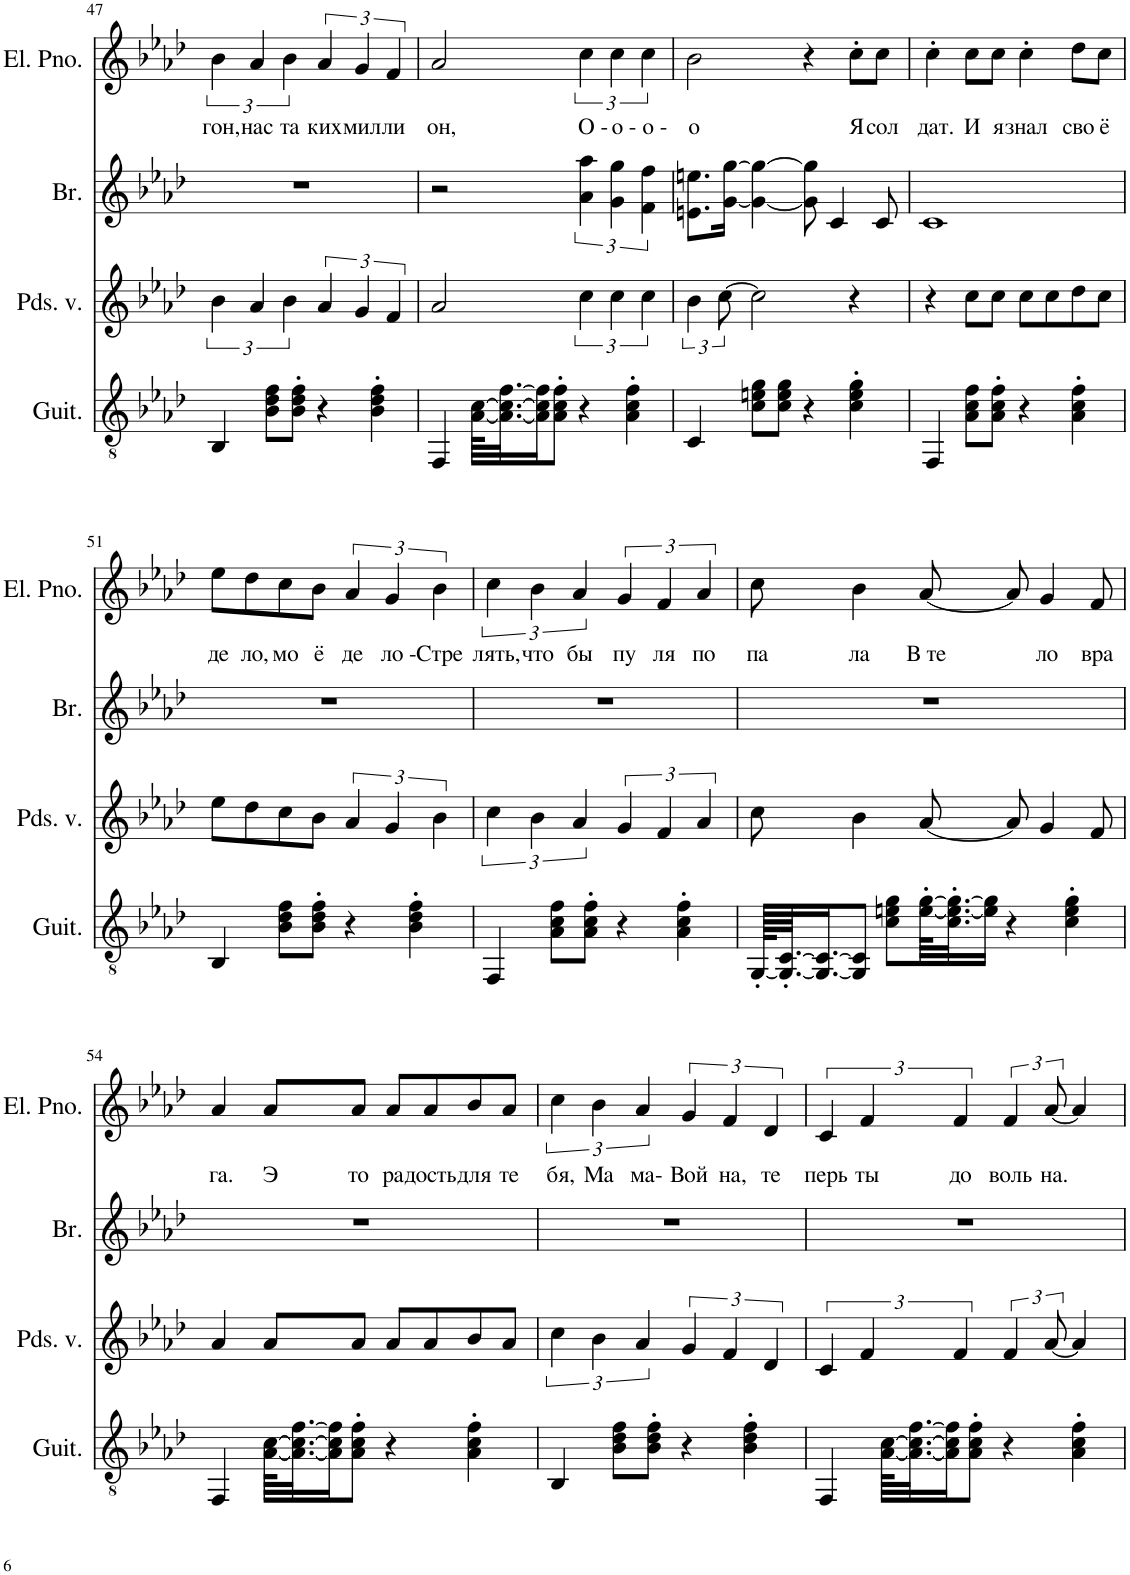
**kern	**kern	**kern	**kern	**text
*part4	*part3	*part2	*part1	*part1
*staff4	*staff3	*staff2	*staff1	*staff1
*I"Acoustic Guitar, Гитара ак	*I"Pardessus de viole, violin	*I"Brass, brass section	*I"Electric Piano, Мелодия	*
*I'Guit.	*I'Pds. v.	*I'Br.	*I'El. Pno.	*
!!LO:PB:g=z
*clefGv2	*clefG2	*clefG2	*clefG2	*
*k[b-e-a-d-]	*k[b-e-a-d-]	*k[b-e-a-d-]	*k[b-e-a-d-]	*
*M4/4	*M4/4	*M4/4	*M4/4	*
=47	=47	=47	=47	=47
!	!	!	!	!LO:LY:b
4BB-/	6b-\	1r	6b-\	гон,
!	!	!	!	!LO:LY:b
.	6a-/	.	6a-/	нас
8B-\ 8d-\ 8f\L	.	.	.	.
!	!	!	!	!LO:LY:b
.	6b-\	.	6b-\	та
8B-\' 8d-\' 8f\'J	.	.	.	.
!	!	!	!	!LO:LY:b
4r	6a-/	.	6a-/	ких
!	!	!	!	!LO:LY:b
.	6g/	.	6g/	мил
4B-\' 4d-\' 4f\'	.	.	.	.
!	!	!	!	!LO:LY:b
.	6f/	.	6f/	ли
=48	=48	=48	=48	=48
!	!	!	!	!LO:LY:b
4FF/	2a-/	2r	2a-/	он,
[64A-\ [64c\KLLL	.	.	.	.
32.A-\_ 32.c\_ [32.f\J	.	.	.	.
16A-\] 16c\] 16f\]J	.	.	.	.
8A-\' 8c\' 8f\'J	.	.	.	.
!	!	!	!	!LO:LY:b
4r	6cc\	6a-\ 6aa-\	6cc\	О -
!	!	!	!	!LO:LY:b
.	6cc\	6g\ 6gg\	6cc\	о -
4A-\' 4c\' 4f\'	.	.	.	.
!	!	!	!	!LO:LY:b
.	6cc\	6f\ 6ff\	6cc\	о -
=49	=49	=49	=49	=49
!	!	!	!	!LO:LY:b
4C/	6b-\	8.en\ 8.een\L	2b-\	о
.	[12cc\	.	.	.
.	.	[16g\ [16gg\Jk	.	.
8c\ 8en\ 8g\L	2cc\]	4g\_ 4gg\_	.	.
8c\ 8e\ 8g\J	.	.	.	.
4r	.	8g\] 8gg\]	4r	.
.	.	4c/	.	.
!	!	!	!	!LO:LY:b
4c\' 4e\' 4g\'	4r	.	8cc'\L	Я
!	!	!	!	!LO:LY:b
.	.	8c/	8cc\J	сол
=50	=50	=50	=50	=50
!	!	!	!	!LO:LY:b
4FF/	4r	1c	4cc'\	дат.
!	!	!	!	!LO:LY:b
8A-\ 8c\ 8f\L	8cc\L	.	8cc\L	И
!	!	!	!	!LO:LY:b
8A-\' 8c\' 8f\'J	8cc\J	.	8cc\J	я
!	!	!	!	!LO:LY:b
4r	8cc\L	.	4cc'\	знал
.	8cc\	.	.	.
!	!	!	!	!LO:LY:b
4A-\' 4c\' 4f\'	8dd-\	.	8dd-\L	сво
!	!	!	!	!LO:LY:b
.	8cc\J	.	8cc\J	ё
!!LO:LB:g=z
=51	=51	=51	=51	=51
!	!	!	!	!LO:LY:b
4BB-/	8ee-\L	1r	8ee-\L	де
!	!	!	!	!LO:LY:b
.	8dd-\	.	8dd-\	ло,
!	!	!	!	!LO:LY:b
8B-\ 8d-\ 8f\L	8cc\	.	8cc\	мо
!	!	!	!	!LO:LY:b
8B-\' 8d-\' 8f\'J	8b-\J	.	8b-\J	ё
!	!	!	!	!LO:LY:b
4r	6a-/	.	6a-/	де
!	!	!	!	!LO:LY:b
.	6g/	.	6g/	ло -
4B-\' 4d-\' 4f\'	.	.	.	.
!	!	!	!	!LO:LY:b
.	6b-\	.	6b-\	Стре
=52	=52	=52	=52	=52
!	!	!	!	!LO:LY:b
4FF/	6cc\	1r	6cc\	лять,
!	!	!	!	!LO:LY:b
.	6b-\	.	6b-\	что
8A-\ 8c\ 8f\L	.	.	.	.
!	!	!	!	!LO:LY:b
.	6a-/	.	6a-/	бы
8A-\' 8c\' 8f\'J	.	.	.	.
!	!	!	!	!LO:LY:b
4r	6g/	.	6g/	пу
!	!	!	!	!LO:LY:b
.	6f/	.	6f/	ля
4A-\' 4c\' 4f\'	.	.	.	.
!	!	!	!	!LO:LY:b
.	6a-/	.	6a-/	по
=53	=53	=53	=53	=53
!	!	!	!	!LO:LY:b
[128GG'/KLLLL	8cc\	1r	8cc\	па
64.GG/_' [64.C/'JJ	.	.	.	.
16.GG/_ 16.C/_J	.	.	.	.
!	!	!	!	!LO:LY:b
8GG/] 8C/]J	4b-\	.	4b-\	ла
8c\ 8en\ 8g\L	.	.	.	.
!	!	!	!	!LO:LY:b
[64e\' [64g\'KLL	[8a-/	.	[8a-/	В те
32.c\' 32.e\_' 32.g\_'J	.	.	.	.
16e\] 16g\]JJ	.	.	.	.
4r	8a-/]	.	8a-/]	.
!	!	!	!	!LO:LY:b
.	4g/	.	4g/	ло
4c\' 4e\' 4g\'	.	.	.	.
!	!	!	!	!LO:LY:b
.	8f/	.	8f/	вра
!!LO:LB:g=z
=54	=54	=54	=54	=54
!	!	!	!	!LO:LY:b
4FF/	4a-/	1r	4a-/	га.
!	!	!	!	!LO:LY:b
[64A-\ [64c\KLLL	8a-/L	.	8a-/L	Э
32.A-\_ 32.c\_ [32.f\J	.	.	.	.
16A-\] 16c\] 16f\]J	.	.	.	.
!	!	!	!	!LO:LY:b
8A-\' 8c\' 8f\'J	8a-/J	.	8a-/J	то
!	!	!	!	!LO:LY:b
4r	8a-/L	.	8a-/L	ра
!	!	!	!	!LO:LY:b
.	8a-/	.	8a-/	дость
!	!	!	!	!LO:LY:b
4A-\' 4c\' 4f\'	8b-/	.	8b-/	для
!	!	!	!	!LO:LY:b
.	8a-/J	.	8a-/J	те
=55	=55	=55	=55	=55
!	!	!	!	!LO:LY:b
4BB-/	6cc\	1r	6cc\	бя,
!	!	!	!	!LO:LY:b
.	6b-\	.	6b-\	Ма
8B-\ 8d-\ 8f\L	.	.	.	.
!	!	!	!	!LO:LY:b
.	6a-/	.	6a-/	ма-
8B-\' 8d-\' 8f\'J	.	.	.	.
!	!	!	!	!LO:LY:b
4r	6g/	.	6g/	Вой
!	!	!	!	!LO:LY:b
.	6f/	.	6f/	на,
4B-\' 4d-\' 4f\'	.	.	.	.
!	!	!	!	!LO:LY:b
.	6d-/	.	6d-/	те
=56	=56	=56	=56	=56
!	!	!	!	!LO:LY:b
4FF/	6c/	1r	6c/	перь
!	!	!	!	!LO:LY:b
.	6f/	.	6f/	ты
[64A-\ [64c\KLLL	.	.	.	.
32.A-\_ 32.c\_ [32.f\J	.	.	.	.
16A-\] 16c\] 16f\]J	.	.	.	.
!	!	!	!	!LO:LY:b
.	6f/	.	6f/	до
8A-\' 8c\' 8f\'J	.	.	.	.
!	!	!	!	!LO:LY:b
4r	6f/	.	6f/	воль
!	!	!	!	!LO:LY:b
.	[12a-/	.	[12a-/	на.
4A-\' 4c\' 4f\'	4a-/]	.	4a-/]	.
=	=	=	=	=
*-	*-	*-	*-	*-
